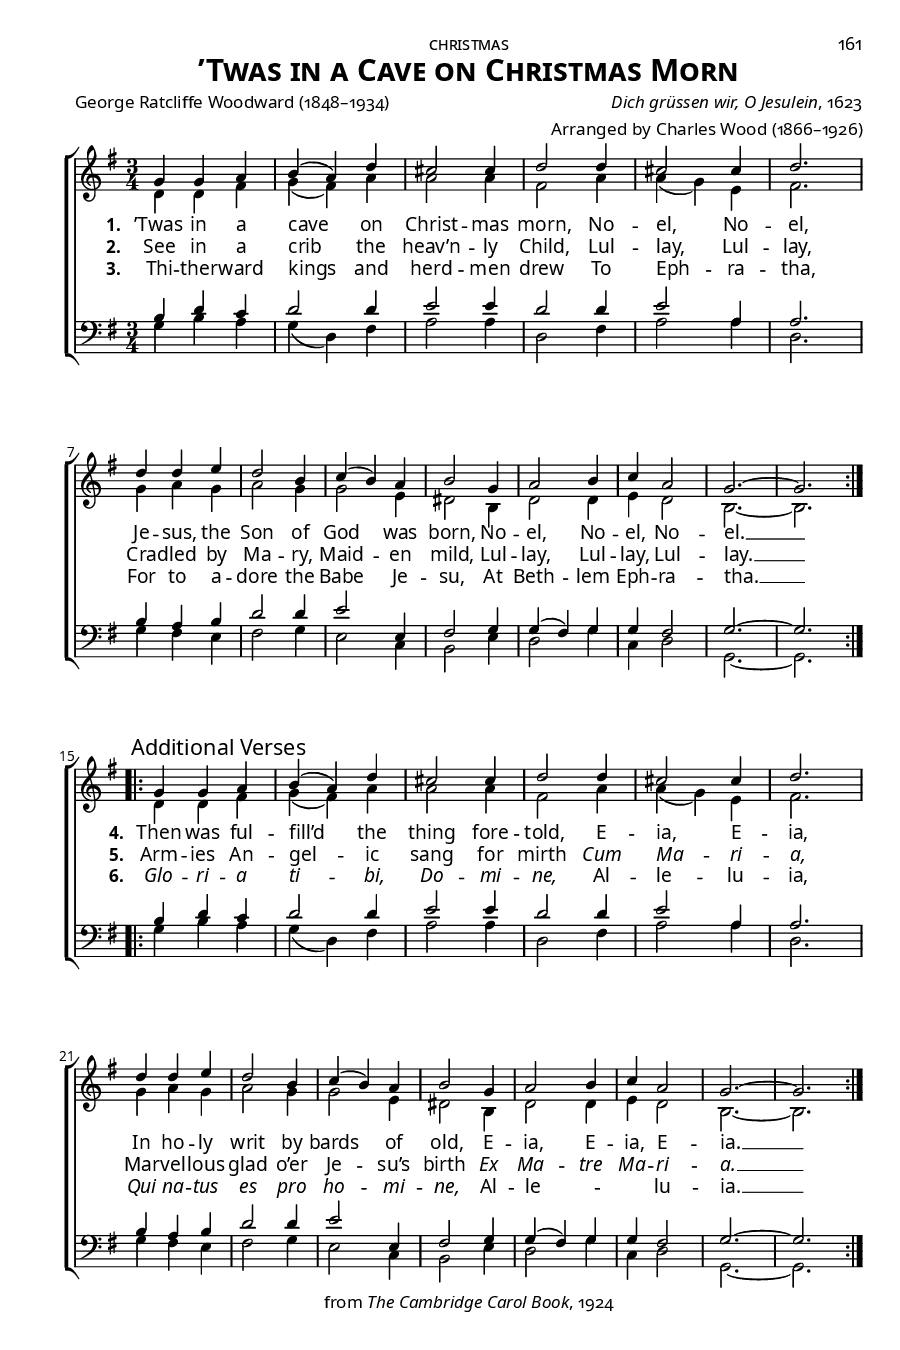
\version "2.14.2"
\include "util.ly"
\header {
  title = \markup{\override #'(font-name . "Garamond Premier Pro Semibold"){ \abs-fontsize #15 \smallCapsOldStyle"’Twas in a Cave on Christmas Morn"}}
  poet = \markup\oldStyleNum"George Ratcliffe Woodward (1848–1934)"
  composer = \markup\concat{\italic"Dich grüssen wir, O Jesulein" \oldStyleNum", 1623"}
  arranger = \markup\oldStyleNum"Arranged by Charles Wood (1866–1926)"
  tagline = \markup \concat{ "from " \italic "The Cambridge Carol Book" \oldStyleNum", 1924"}
}
\paper {
  %print-all-headers = ##t
  paper-height = 9\in
  paper-width = 6\in
  indent = 0\in
  %system-system-spacing = #'((basic-distance . 10) (padding . 0))
  %system-system-spacing =
  %  #'((basic-distance . 0)
  %     (minimum-distance . 0)
  %     (padding . -0.35)
  %     (stretchability . 100))
  ragged-last-bottom = ##f
  ragged-bottom = ##f
  two-sided = ##t
  inner-margin = 0.5\in
  outer-margin = 0.25\in
  top-margin = 0.25\in
  bottom-margin = 0.25\in
  first-page-number = #161
  print-first-page-number = ##t
  headerLine = \markup{\override #'(font-name . "Garamond Premier Pro") \smallCapsOldStyle"christmas"}
  oddHeaderMarkup = \markup\fill-line{
     \override #'(font-name . "Garamond Premier Pro")\abs-fontsize #8.5
     \combine 
        \fill-line{"" \on-the-fly #print-page-number-check-first
        \oldStylePageNum""
        }
        \fill-line{\headerLine}
  }
  evenHeaderMarkup = \markup {
     \override #'(font-name . "Garamond Premier Pro")\abs-fontsize #8.5
     \combine
        \on-the-fly #print-page-number-check-first
        \oldStylePageNum""
        \fill-line{\headerLine}
  }
}
#(set-global-staff-size 15) \paper{ #(define fonts (make-pango-font-tree "GoudyOlSt BT" "Garamond Premier Pro" "Garamond Premier Pro" (/ 15 20))) }
global = {
  \key g \major
  \time 3/4
  \autoBeamOff
  \override DynamicLineSpanner #'staff-padding = #0.0
  \override DynamicLineSpanner #'Y-extent = #'(-1 . 1)
}

sopMusic = \relative c' {
  \repeat volta 2 {
    g'4 g a |
    b( a) d |
    cis2 cis4 |
    d2 d4
    cis2 cis4 |
    d2. | \break
    
    d4 d e |
    d2 b4 |
    c( b) a |
    b2 g4 |
    a2 b4 |
    c a2 |
    g2.~ |
    g \break
  }
}
sopWords = \lyricmode {
  
}

altoMusic = \relative c' {
  d4 d fis |
  g( fis) a |
  a2 a4 |
  fis2 a4 |
  a( g) e |
  fis2. |
  
  g4 a g |
  a2 g4 |
  g2 e4 |
  dis2 b4 |
  d2 d4 |
  e4 d2 |
  b2.~ |
  b
}
altoWords = \lyricmode {
  \dropLyricsV
  \set stanza = #"1. "
  ’Twas in a cave on Christ -- mas morn,
  No -- el, No -- el,
  Je -- sus, the Son of God was born,
  No -- el, No -- el, No -- el. __
  
  \set stanza = #"4. "
  Then was ful -- fill’d the thing fore -- told,
  E -- ia, E -- ia,
  In ho -- ly writ by bards of old,
  E -- ia, E -- ia, E -- ia. __
}
altoWordsII = \lyricmode {
  \dropLyricsV
%\markup\italic 
  \set stanza = #"2. "
  See in a crib the heav’n -- ly Child,
  Lul -- lay, Lul -- lay,
  Cra -- dled by Ma -- ry, Maid -- en mild,
  Lul -- lay, Lul -- lay, Lul -- lay. __
  
  \set stanza = #"5. "
  Arm -- ies An -- gel -- ic sang for mirth
  \markup\italic Cum \markup\italic Ma -- \markup\italic ri -- \markup\italic a,
  Mar -- vel -- lous glad o’er Je -- su’s birth
  \markup\italic Ex \markup\italic Ma -- \markup\italic tre \markup\italic Ma -- \markup\italic ri -- \markup\italic a. __
  \set ignoreMelismata = ##t
}
altoWordsIII = \lyricmode {
  \dropLyricsV
  \set stanza = #"3. "
  Thi -- ther -- ward kings and herd -- men drew
  To Eph -- ra -- tha,
  For to a -- dore the Babe Je -- su,
  At Beth -- lem Eph -- ra -- tha. __
  
  \set stanza = #"6. "
  \markup\italic Glo -- \markup\italic ri -- \markup\italic a \markup\italic ti -- \markup\italic bi, \markup\italic Do -- \markup\italic mi -- \markup\italic ne,
  Al -- le -- lu -- ia,
  \markup\italic Qui \markup\italic na -- \markup\italic tus \markup\italic es \markup\italic pro \markup\italic ho -- \markup\italic mi -- \markup\italic ne,
  Al -- le -- _ _ lu -- ia. __
}
altoWordsIV = \lyricmode {
}
altoWordsV = \lyricmode {
}
altoWordsVI = \lyricmode {
}
tenorMusic = \relative c' {
  b4 d c |
  d2 d4 |
  e2 e4 |
  d2 d4 |
  e2 a,4 |
  a2. |
  
  b4 a b |
  d2 d4 |
  e2 e,4 |
  fis2 g4 |
  g(fis) g |
  g fis2 |
  g2.~ |
  g
}
tenorWords = \lyricmode {

}

bassMusic = \relative c {
  g'4 b a |
  g( d) fis |
  a2 a4 |
  d,2 fis4 |
  a2 a4 |
  d,2. |
  
  g4 fis e |
  fis2 g4 |
  e2 c4 |
  b2 e4 |
  d2 g4 |
  c,4 d2 |
  g,2.~ |
  g
}
bassWords = \lyricmode {

}

pianoRH = \relative c' {
  
}
pianoLH = \relative c' {
  
}

\score {
  <<
   \new ChoirStaff <<
    \new Staff = women <<
      \new Voice = "sopranos" { \voiceOne << \global {\sopMusic 
        \once \override Score.RehearsalMark #'self-alignment-X = #LEFT
        \mark "Additional Verses"
        \sopMusic}>> }
      \new Voice = "altos" { \voiceTwo << \global \repeat unfold2\altoMusic >> }
    >>
    \new Lyrics \with { alignAboveContext = #"women" \override VerticalAxisGroup #'nonstaff-relatedstaff-spacing = #'((basic-distance . 1))} \lyricsto "sopranos" \sopWords
    \new Lyrics = "altosVI"  \with { alignBelowContext = #"women" } \lyricsto "altos" \altoWordsVI
    \new Lyrics = "altosV"  \with { alignBelowContext = #"women" } \lyricsto "altos" \altoWordsV
    \new Lyrics = "altosIV"  \with { alignBelowContext = #"women" } \lyricsto "altos" \altoWordsIV
    \new Lyrics = "altosIII"  \with { alignBelowContext = #"women" } \lyricsto "altos" \altoWordsIII
    \new Lyrics = "altosII"  \with { alignBelowContext = #"women" } \lyricsto "altos" \altoWordsII
    \new Lyrics = "altos"  \with { alignBelowContext = #"women" \override VerticalAxisGroup #'nonstaff-relatedstaff-spacing = #'((basic-distance . 1))} \lyricsto "altos" \altoWords
   \new Staff = men <<
      \clef bass
      \new Voice = "tenors" { \voiceOne << \global \repeat unfold2\tenorMusic >> }
      \new Voice = "basses" { \voiceTwo << \global \repeat unfold2\bassMusic >> }
    >>
    \new Lyrics \with { alignAboveContext = #"men" \override VerticalAxisGroup #'nonstaff-relatedstaff-spacing = #'((basic-distance . 1)) } \lyricsto "tenors" \tenorWords
    \new Lyrics \with { alignBelowContext = #"men" \override VerticalAxisGroup #'nonstaff-relatedstaff-spacing = #'((basic-distance . 1)) } \lyricsto "basses" \bassWords
  >>
%    \new PianoStaff << \new Staff { \new Voice { \pianoRH } } \new Staff { \clef "bass" \pianoLH } >>
  >>
  \layout {
    \context {
      \Score
      %\override SpacingSpanner #'base-shortest-duration = #(ly:make-moment 1 8)
      %\override SpacingSpanner #'common-shortest-duration = #(ly:make-moment 1 4)
    }
    \context {
      % Remove all empty staves
      % \Staff \RemoveEmptyStaves \override VerticalAxisGroup #'remove-first = ##t
    }
    \context {
      \Lyrics
      \override LyricText #'X-offset = #center-on-word
    }
  }
}

